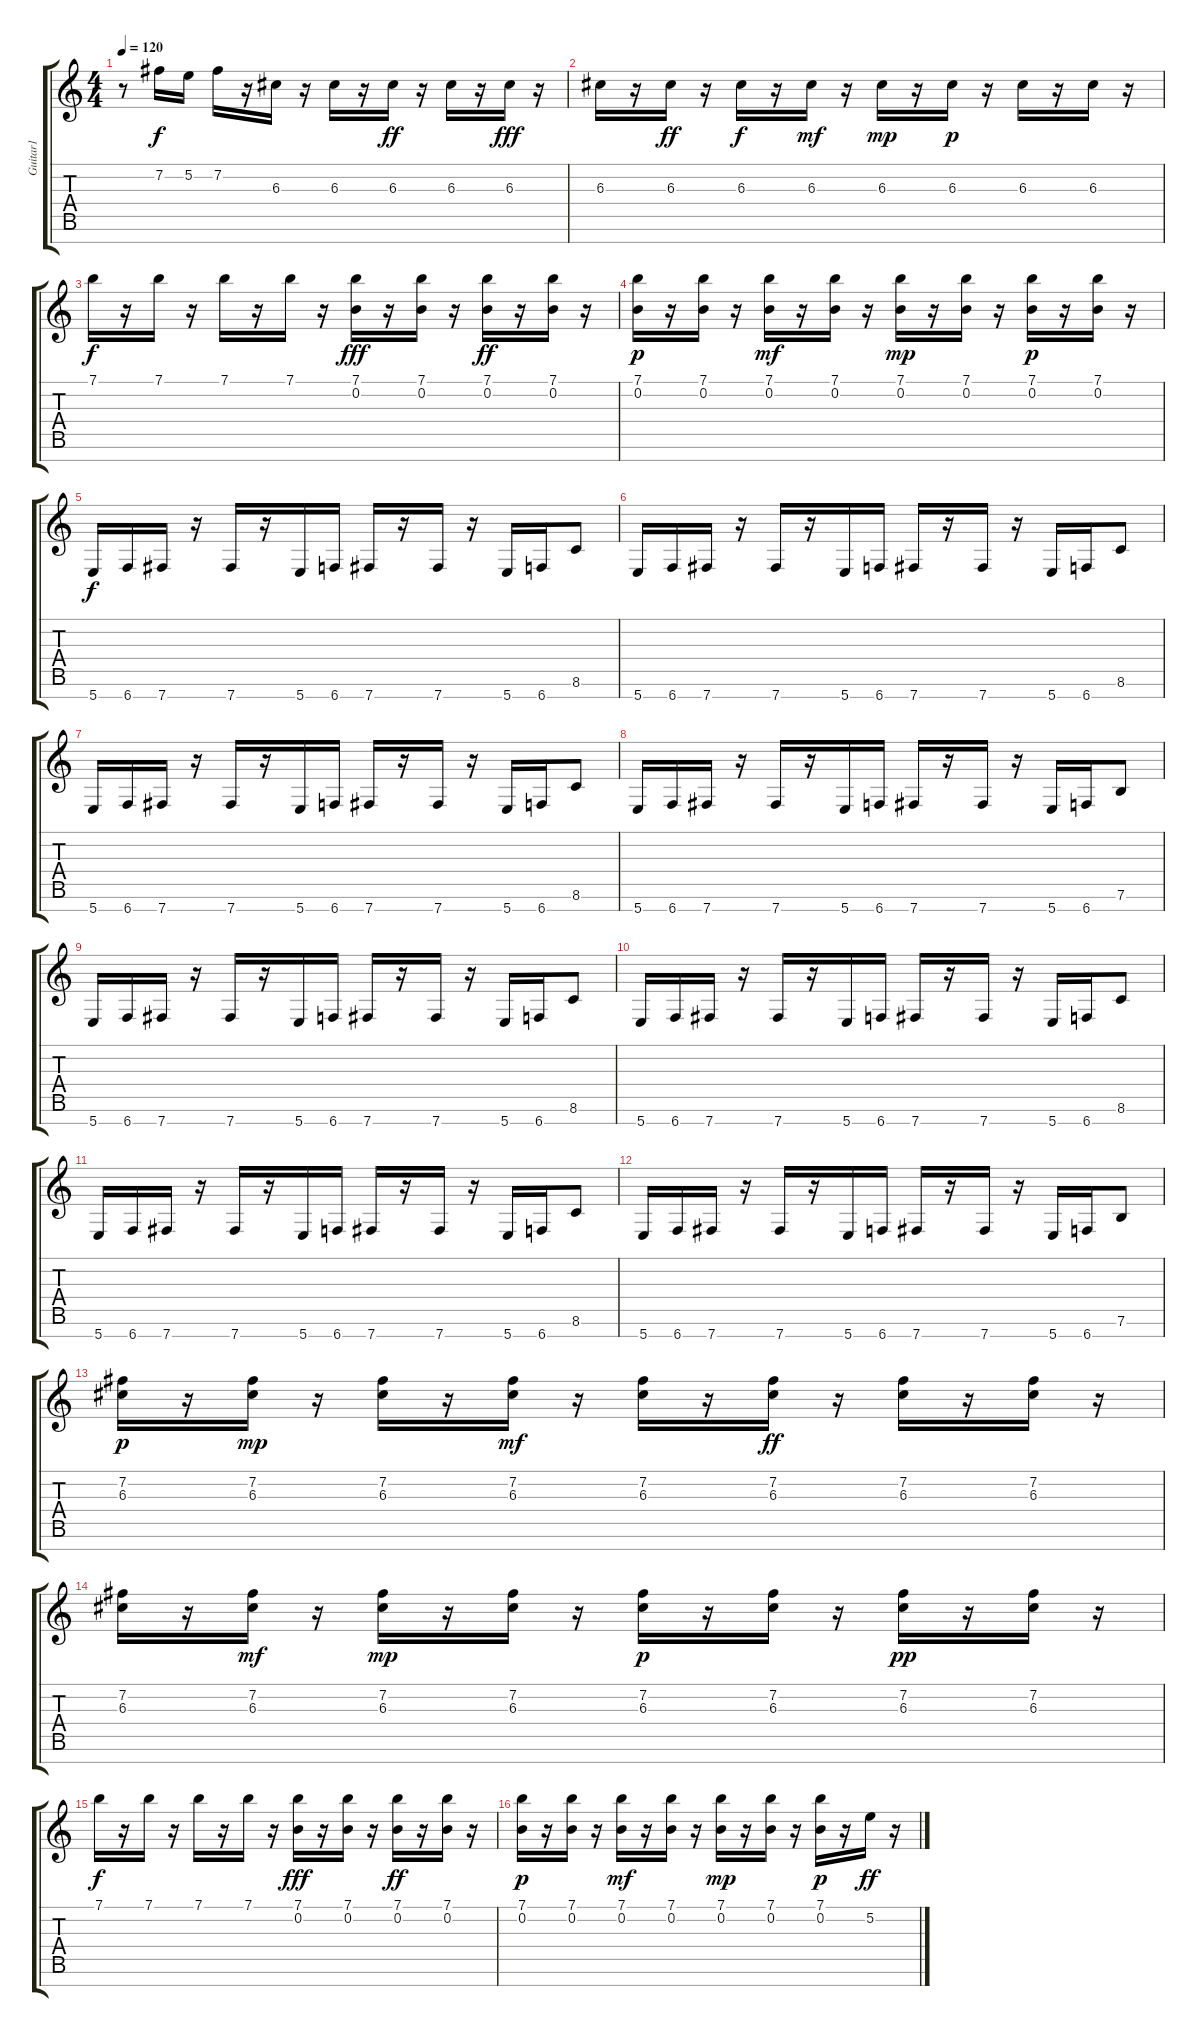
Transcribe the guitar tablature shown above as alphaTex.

\track ("Guitar1" "Guitar1") {instrument overdrivenguitar}
\staff {score tabs}
\tuning (E4 B3 G3 D3 A2 E2 B1) {hide}
\ts (4 4)
\tempo 120
\clef g2
\ks c
r.8{dy ff} 7.2.16{dy f} 5.2.16 7.2.16 r.16 6.3.16 r.16 6.3.16 r.16 6.3.16{dy ff} r.16 6.3.16 r.16 6.3.16{dy fff} r.16 |
6.3.16 r.16 6.3.16{dy ff} r.16 6.3.16{dy f} r.16 6.3.16{dy mf} r.16 6.3.16{dy mp} r.16 6.3.16{dy p} r.16 6.3.16 r.16 6.3.16 r.16 |
7.1.16{dy f} r.16 7.1.16 r.16 7.1.16 r.16 7.1.16 r.16 (7.1 0.2).16{dy fff} r.16 (7.1 0.2).16 r.16 (7.1 0.2).16{dy ff} r.16 (7.1 0.2).16 r.16 |
(7.1 0.2).16{dy p} r.16 (7.1 0.2).16 r.16 (7.1 0.2).16{dy mf} r.16 (7.1 0.2).16 r.16 (7.1 0.2).16{dy mp} r.16 (7.1 0.2).16 r.16 (7.1 0.2).16{dy p} r.16 (7.1 0.2).16 r.16 |
5.7.16{dy f} 6.7.16 7.7.16 r.16 7.7.16 r.16 5.7.16 6.7.16 7.7.16 r.16 7.7.16 r.16 5.7.16 6.7.16 8.6.8 |
5.7.16 6.7.16 7.7.16 r.16 7.7.16 r.16 5.7.16 6.7.16 7.7.16 r.16 7.7.16 r.16 5.7.16 6.7.16 8.6.8 |
5.7.16 6.7.16 7.7.16 r.16 7.7.16 r.16 5.7.16 6.7.16 7.7.16 r.16 7.7.16 r.16 5.7.16 6.7.16 8.6.8 |
5.7.16 6.7.16 7.7.16 r.16 7.7.16 r.16 5.7.16 6.7.16 7.7.16 r.16 7.7.16 r.16 5.7.16 6.7.16 7.6.8 |
5.7.16 6.7.16 7.7.16 r.16 7.7.16 r.16 5.7.16 6.7.16 7.7.16 r.16 7.7.16 r.16 5.7.16 6.7.16 8.6.8 |
5.7.16 6.7.16 7.7.16 r.16 7.7.16 r.16 5.7.16 6.7.16 7.7.16 r.16 7.7.16 r.16 5.7.16 6.7.16 8.6.8 |
5.7.16 6.7.16 7.7.16 r.16 7.7.16 r.16 5.7.16 6.7.16 7.7.16 r.16 7.7.16 r.16 5.7.16 6.7.16 8.6.8 |
5.7.16 6.7.16 7.7.16 r.16 7.7.16 r.16 5.7.16 6.7.16 7.7.16 r.16 7.7.16 r.16 5.7.16 6.7.16 7.6.8 |
(7.2 6.3).16{dy p} r.16 (7.2 6.3).16{dy mp} r.16 (7.2 6.3).16 r.16 (7.2 6.3).16{dy mf} r.16 (7.2 6.3).16 r.16 (7.2 6.3).16{dy ff} r.16 (7.2 6.3).16 r.16 (7.2 6.3).16 r.16 |
(7.2 6.3).16 r.16 (7.2 6.3).16{dy mf} r.16 (7.2 6.3).16{dy mp} r.16 (7.2 6.3).16 r.16 (7.2 6.3).16{dy p} r.16 (7.2 6.3).16 r.16 (7.2 6.3).16{dy pp} r.16 (7.2 6.3).16 r.16 |
7.1.16{dy f} r.16 7.1.16 r.16 7.1.16 r.16 7.1.16 r.16 (7.1 0.2).16{dy fff} r.16 (7.1 0.2).16 r.16 (7.1 0.2).16{dy ff} r.16 (7.1 0.2).16 r.16 |
(7.1 0.2).16{dy p} r.16 (7.1 0.2).16 r.16 (7.1 0.2).16{dy mf} r.16 (7.1 0.2).16 r.16 (7.1 0.2).16{dy mp} r.16 (7.1 0.2).16 r.16 (7.1 0.2).16{dy p} r.16 5.2.16{dy ff} r.16
